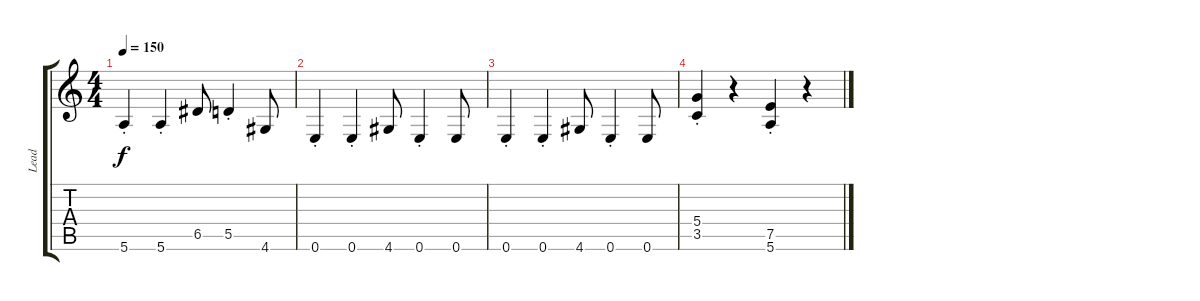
\track ("Lead" "Lead") {instrument distortionguitar}
\staff {score tabs}
\tuning (E4 B3 G3 D3 A2 E2) {hide}
\ts (4 4)
\tempo 150
\clef g2
\ks c
5.6{st}.4{dy f} 5.6{st}.4 6.5.8 5.5{st}.4 4.6.8 |
0.6{st}.4 0.6{st}.4 4.6.8 0.6{st}.4 0.6.8 |
0.6{st}.4 0.6{st}.4 4.6.8 0.6{st}.4 0.6.8 |
(5.4{st} 3.5{st}).4 r.4 (7.5{st} 5.6).4 r.4
